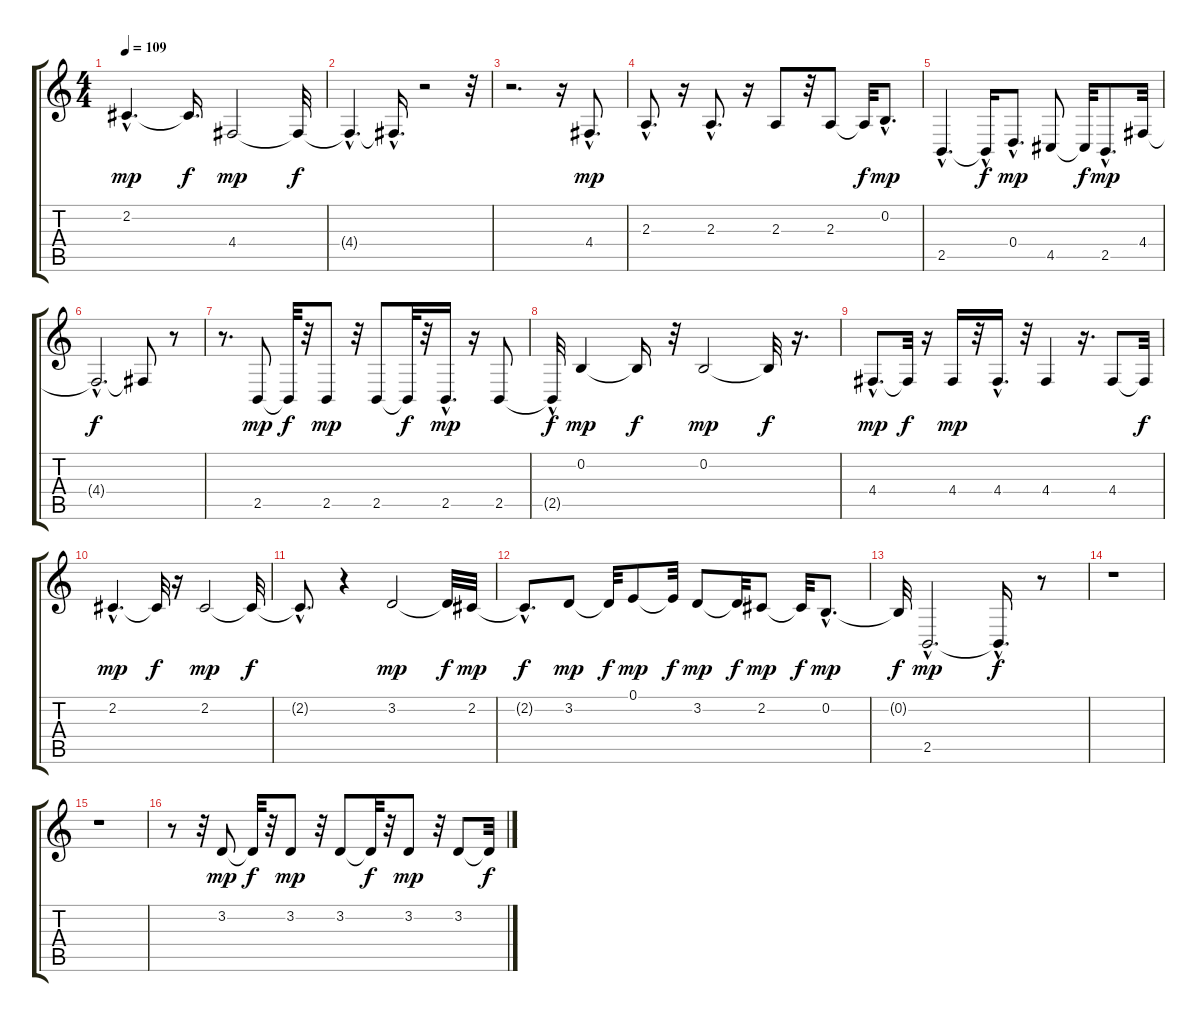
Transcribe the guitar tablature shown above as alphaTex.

\track "" {instrument bassoon}
\staff {score tabs}
\tuning (E4 B3 G3 D3 A2 E2) {hide}
\ts (4 4)
\tempo 109
\clef g2
\ks c
2.2{hac}.4{d dy mp} 2.2{t}.16{d dy f} 4.4.2{dy mp} 4.4{t}.32{dy f} |
4.4{hac t}.4{d} 4.4{hac t}.16{d} r.2 r.32 |
r.2{d} r.16 4.4{hac}.8{d dy mp} |
2.3{hac}.8{d} r.16 2.3{hac}.8{d} r.16 2.3.8 r.32 2.3.8 2.3{t}.32{dy f} 0.2{hac}.8{d dy mp} |
2.5{hac}.4{d} 2.5{hac t}.16{dy f} 0.4{hac}.8{d dy mp} 4.5.8 4.5{t}.32{dy f} 2.5{hac}.8{d dy mp} 4.4.32 |
4.4{hac t}.2{d dy f} 4.4{t}.8 r.8 |
r.8{d} 2.5.8{dy mp} 2.5{t}.32{dy f} r.32 2.5.8{dy mp} r.32 2.5.8 2.5{t}.32{dy f} r.32 2.5{hac}.16{d dy mp} r.16 2.5.8 |
2.5{hac t}.32{dy f} 0.2.4{dy mp} 0.2{t}.16{dy f} r.32 0.2.2{dy mp} 0.2{t}.32{dy f} r.16{d} |
4.4{hac}.8{d dy mp} 4.4{t}.32{dy f} r.16 4.4.16{dy mp} r.32 4.4{hac}.16{d} r.32 4.4.4 r.16{d} 4.4.8 4.4{t}.32{dy f} |
2.2{hac}.4{d dy mp} 2.2{t}.32{dy f} r.16 2.2.2{dy mp} 2.2{t}.32{dy f} |
2.2{hac t}.8{d} r.4 3.2.2{dy mp} 3.2{t}.32{dy f} 2.2.32{dy mp} |
2.2{hac t}.8{d dy f} 3.2.8{dy mp} 3.2{t}.32{dy f} 0.1.8{dy mp} 0.1{t}.32{dy f} 3.2.8{dy mp} 3.2{t}.32{dy f} 2.2.8{dy mp} 2.2{t}.32{dy f} 0.2{hac}.8{d dy mp} |
0.2{t}.32{dy f} 2.5{hac}.2{d dy mp} 2.5{hac t}.16{d dy f} r.8 |
r.1 |
r.1 |
r.8 r.32 3.2.8{dy mp} 3.2{t}.32{dy f} r.32 3.2.8{dy mp} r.32 3.2.8 3.2{t}.32{dy f} r.32 3.2.8{dy mp} r.32 3.2.8 3.2{t}.32{dy f}
